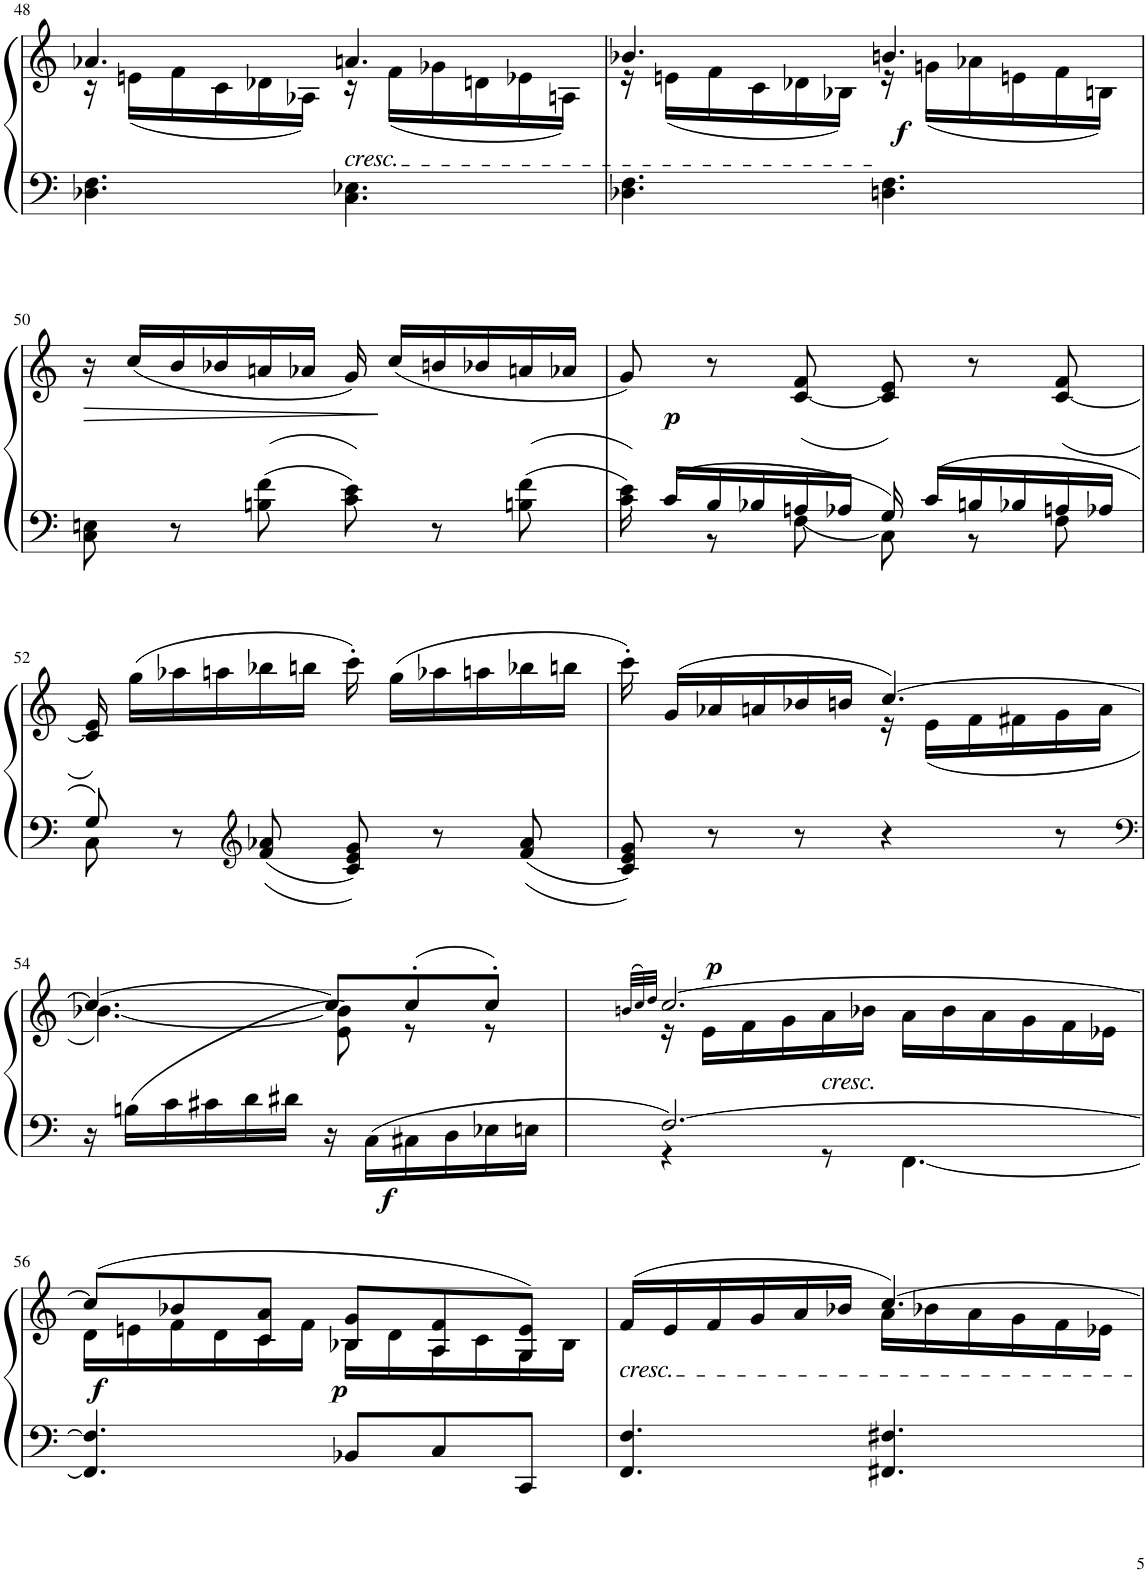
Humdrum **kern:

**kern	**kern	**dynam
*part1	*part1	*part1
*staff2	*staff1	*staff1/2
*I"Piano	*	*
*I'Pno.	*	*
!!LO:PB:g=z
*clefF4	*clefG2	*
*k[]	*k[]	*
*M6/8	*M6/8	*
=48	=48	=48
*	*^	*
4.D-X\ 4.F\	4.a-X/	16r	.
.	.	(16en\LL	.
.	.	16f\	.
.	.	16c\	.
.	.	16d-X\	.
.	.	16A-X\JJ)	.
!	!LO:TX:b:i:t=cresc.	!	!
4.C\ 4.E-X\	4.an/	16r	.
.	.	(16f\LL	.
.	.	16g-X\	.
.	.	16dn\	.
.	.	16e-X\	.
.	.	16An\JJ)	.
=49	=49	=49	=49
4.D-X\ 4.F\	4.b-X/	16r	.
.	.	(16en\LL	.
.	.	16f\	.
.	.	16c\	.
.	.	16d-X\	.
.	.	16B-X\JJ)	.
!	!	!	!LO:DY:b
4.Dn\ 4.F\	4.bn/	16r	f
.	.	(16gn\LL	.
.	.	16a-X\	.
.	.	16en\	.
.	.	16f\	.
.	.	16Bn\JJ)	.
!!LO:LB:g=z
=50	=50	=50	=50
!	!	!	!LO:HP:b
*	*v	*v	*
8C\ 8En\	16r	>
.	(16cc/LL	.
8r	16b/	.
.	16b-X/	.
8Bn\ 8f\	16an/	.
.	16a-X/JJ	.
8c\ 8e\	16g/)	.
.	(16cc/LL	]
8r	16bn/	.
.	16b-X/	.
8Bn\ 8f\	16an/	.
.	16a-X/JJ	.
=51	=51	=51
*^	*^	*
16c\ 16e\	8ryy	8g/)	16ryy	.
!	!	!	!	!LO:DY:b
16c/LL	.	.	2ryy	p
16B/	8r	8r	.	.
16B-X/	.	.	.	.
16An/	8F\	([8c/ 8f/	.	.
16A-X/JJ	.	.	.	.
16G/	8C\	8c/] 8e/)	.	.
16c/LL	.	.	.	.
16Bn/	8r	8r	.	.
16B-X/	.	.	8.ryy	.
16An/	8F\	([8c/ 8f/	.	.
16A-X/JJ	.	.	.	.
*	*	*v	*v	*
!!LO:LB:g=z
=52	=52	=52	=52
8G/	8C\	16c/] 16e/)	.
.	.	(16gg\LL	.
8r	8ryy	16aa-X\	.
.	.	16aan\	.
*clefG2	*	*	*
8f/ 8a-X/	4.ryy	16bb-X\	.
.	.	16bbn\JJ	.
8c/ 8e/ 8g/	.	16ccc'\)	.
.	.	(16gg\LL	.
8r	.	16aa-X\	.
.	.	16aan\	.
8f/ 8a-/	8ryy	16bb-X\	.
.	.	16bbn\JJ	.
*v	*v	*	*
=53	=53	=53
*	*^	*
8c/ 8e/ 8g/	16ccc'>\)	4.ryy	.
.	(16g/LL	.	.
8r	16a-X/	.	.
.	16an/	.	.
8r	16b-X/	.	.
.	16bn/JJ	.	.
4r	[4.cc/)	16r	.
.	.	(16e\LL	.
.	.	16f\	.
.	.	16f#X\	.
8r	.	16g\	.
.	.	16a\JJ	.
!!LO:LB:g=z	!!
=54	=54	=54	=54
*clefF4	*	*	*
16r	4.cc/_	[4.b-X\)	.
16Bn\LL	.	.	.
16c\	.	.	.
16c#X\	.	.	.
16d\	.	.	.
16d#X\JJ	.	.	.
16r	8cc/L]	(8e\ 8b-\]	.
!	!	!	!LO:DY:b=2
16C\LL	.	.	f
16C#X\	(8cc'/	8r	.
16D\	.	.	.
16E-X\	8cc'/J)	8r	.
16En\JJ	.	.	.
=55	=55	=55	=55
.	(32qbn/LLL	qbLLL	.
.	32qcc/)	qcc	.
.	32qdd/JJJ	qddJJJ	.
*^	*	*^	*
[2.F/	4r	[2.cc/	8cc	16r	.
!	!	!	!	!	!LO:DY:a
.	.	.	.	16e\LL	p
.	.	.	8ryy	16f\	.
.	.	.	.	16g\	.
!	!	!	!LO:TX:b:i:t=cresc.	!	!
.	8r	.	4ryy	16a\	.
.	.	.	.	16b-X\JJ	.
.	[4.FF\	.	.	16a\LL	.
.	.	.	.	16b-\	.
.	.	.	4ryy	16a\	.
.	.	.	.	16g\	.
.	.	.	.	16f\	.
.	.	.	.	16e-X\JJ	.
*v	*v	*	*	*	*
!!LO:LB:g=z
=56	=56	=56	=56	=56
!	!	!	!	!LO:DY:b
*	*	*v	*v	*
4.FF/] 4.F/]	(8cc/L]	16d\LL	f
.	.	16en\	.
.	8b-X/	16f\	.
.	.	16d\	.
.	8c/ 8a/J	16c\	.
.	.	16f\JJ	.
!	!	!	!LO:DY:b
8BB-X/L	8B-X/ 8g/L	16B-\LL	p
.	.	16d\	.
8C/	8A/ 8f/	16A\	.
.	.	16c\	.
8CC/J	8G/ 8e/J)	16G\	.
.	.	16B-\JJ	.
=57	=57	=57	=57
!	!LO:TX:b:i:t=cresc.	!	!
4.FF/ 4.F/	(16f/LL	4.ryy	.
.	16e/	.	.
.	16f/	.	.
.	16g/	.	.
.	16a/	.	.
.	16b-X/JJ	.	.
4.FF#X/ 4.F#X/	[4.cc/)	16a\LL	.
.	.	16b-X\	.
.	.	16a\	.
.	.	16g\	.
.	.	16f\	.
.	.	16e-X\JJ	.
*	*v	*v	*
=	=	=
*-	*-	*-
